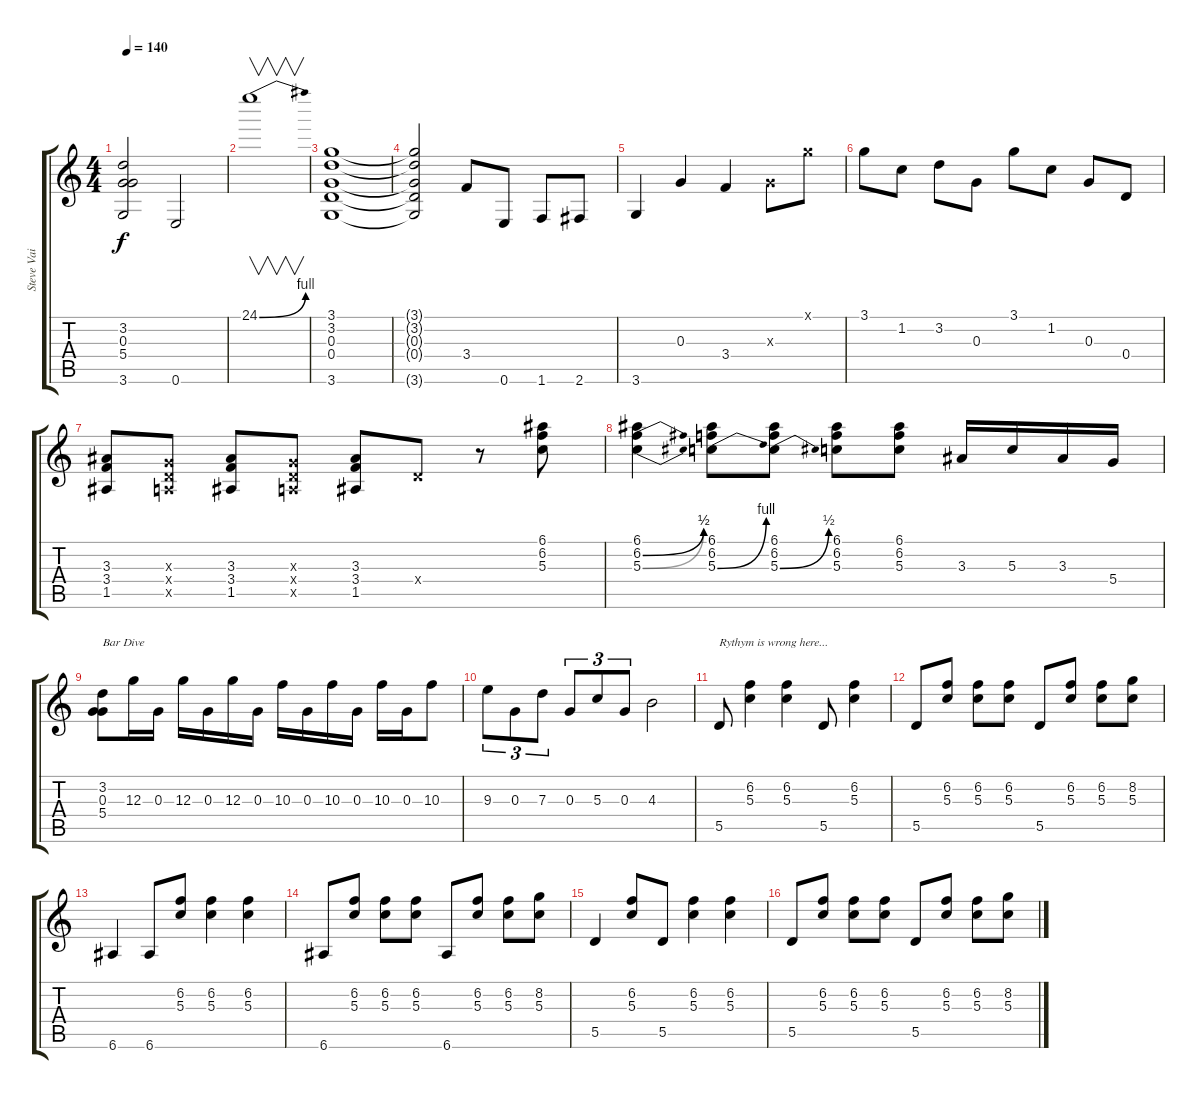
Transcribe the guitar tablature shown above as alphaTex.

\track ("Steve Vai" "Steve Vai") {instrument overdrivenguitar}
\staff {score tabs}
\tuning (E4 B3 G3 D3 A2 E2) {hide}
\ts (4 4)
\tempo 140
\clef g2
\ks c
(3.2 0.3 5.4 3.6).2{dy f} 0.6.2 |
24.1{be (bend 0 0 60 4)}.1{v} |
(3.1 3.2 0.3 0.4 3.6).1 |
(3.1{t} 3.2{t} 0.3{t} 0.4{t} 3.6{t}).2 3.4.8 0.6.8 1.6.8 2.6.8 |
3.6.4 0.3.4 3.4.4 0.3{x}.8 3.1{x}.8 |
3.1.8 1.2.8 3.2.8 0.3.8 3.1.8 1.2.8 0.3.8 0.4.8 |
(3.3 3.4 1.5).8 (0.3{x} 0.4{x} 0.5{x}).8 (3.3 3.4 1.5).8 (0.3{x} 0.4{x} 0.5{x}).8 (3.3 3.4 1.5).8 0.4{x}.8 r.8 (6.1 6.2 5.3).8 |
(6.1 6.2{be (bend 0 0 60 2)} 5.3{be (bend 0 0 60 2)}).4 (6.1 6.2 5.3{be (bend 0 0 60 4)}).8 (6.1 6.2 5.3{be (bend 0 0 60 2)}).8 (6.1 6.2 5.3).8 (6.1 6.2 5.3).8 3.3.16 5.3.16 3.3.16 5.4.16 |
(3.2 0.3 5.4).8{txt "Bar Dive"} 12.3.16 0.3.16 12.3.16 0.3.16 12.3.16 0.3.16 10.3.16 0.3.16 10.3.16 0.3.16 10.3.16 0.3.16 10.3.8 |
9.3.8{tu (3 2)} 0.3.8{tu (3 2)} 7.3.8{tu (3 2)} 0.3.8{tu (3 2)} 5.3.8{tu (3 2)} 0.3.8{tu (3 2)} 4.3.2 |
5.5.8{txt "Rythym is wrong here..."} (6.2 5.3).4 (6.2 5.3).4 5.5.8 (6.2 5.3).4 |
5.5.8 (6.2 5.3).8 (6.2 5.3).8 (6.2 5.3).8 5.5.8 (6.2 5.3).8 (6.2 5.3).8 (8.2 5.3).8 |
6.6.4 6.6.8 (6.2 5.3).8 (6.2 5.3).4 (6.2 5.3).4 |
6.6.8 (6.2 5.3).8 (6.2 5.3).8 (6.2 5.3).8 6.6.8 (6.2 5.3).8 (6.2 5.3).8 (8.2 5.3).8 |
5.5.4 (6.2 5.3).8 5.5.8 (6.2 5.3).4 (6.2 5.3).4 |
5.5.8 (6.2 5.3).8 (6.2 5.3).8 (6.2 5.3).8 5.5.8 (6.2 5.3).8 (6.2 5.3).8 (8.2 5.3).8
